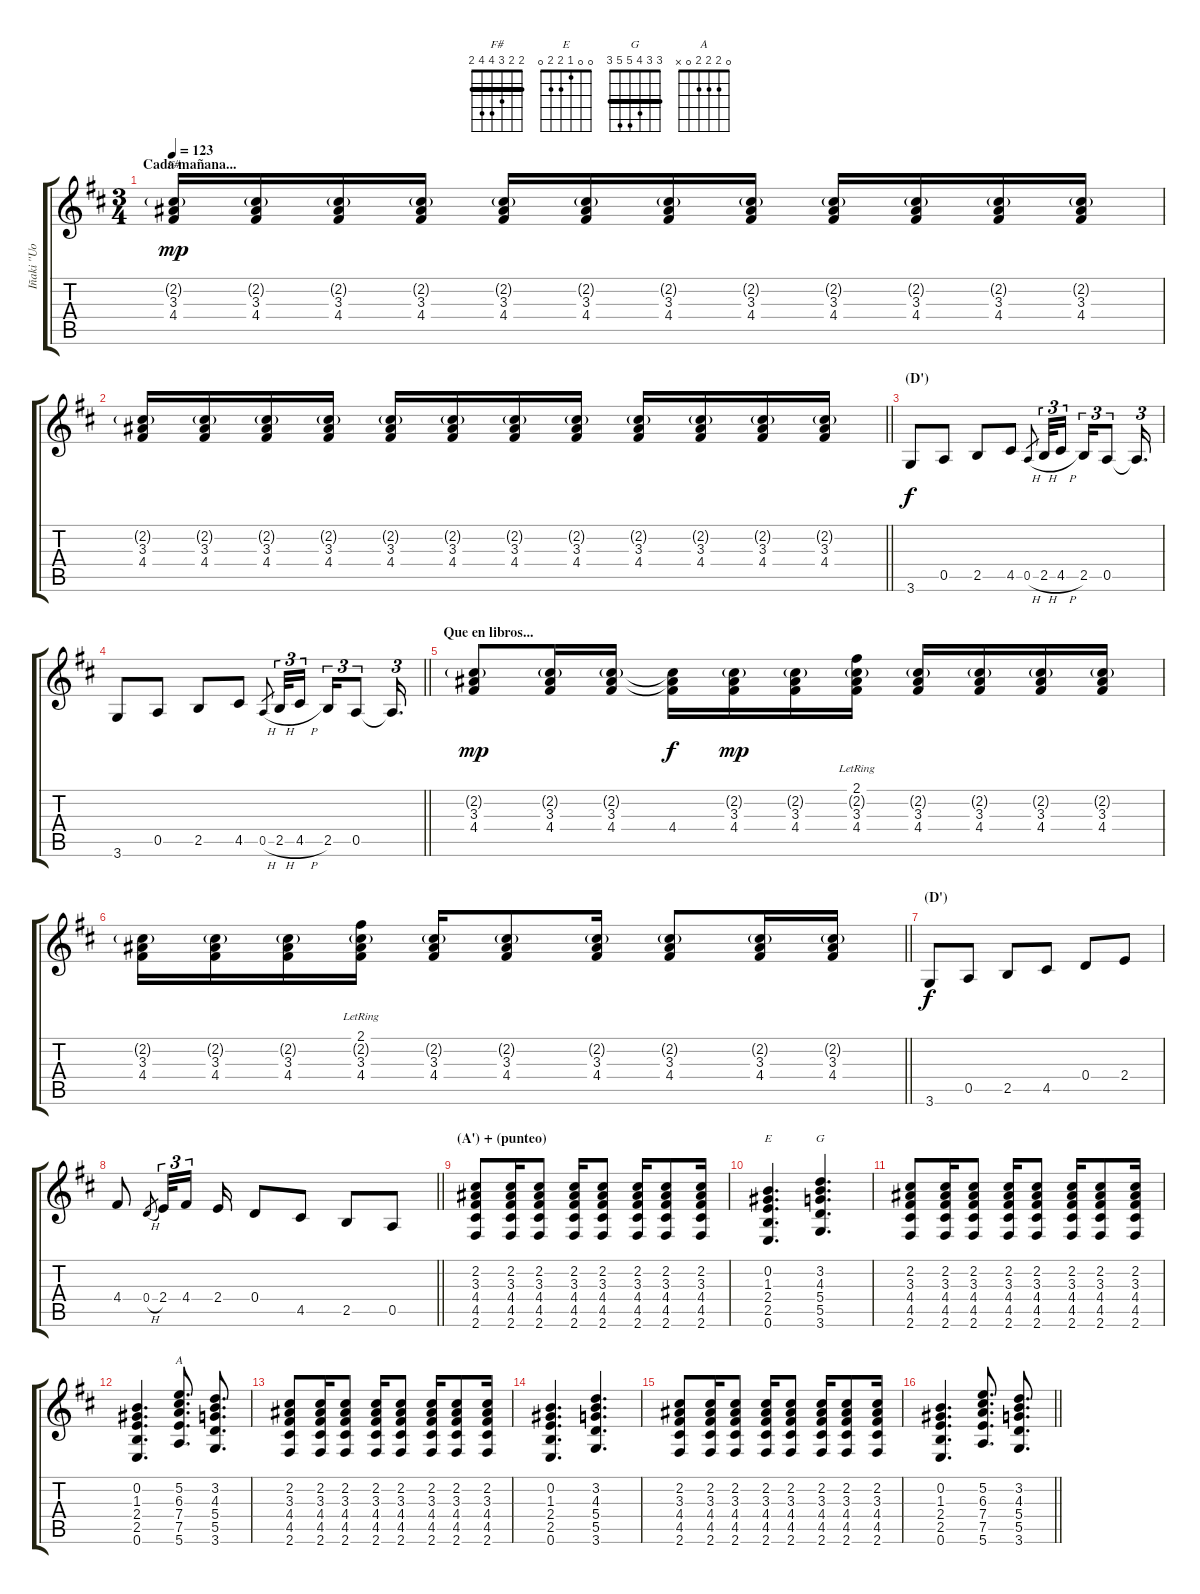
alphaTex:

\track ("Iñaki ''Uoho'' Antón - Guitarra" "Iñaki ''Uo") {instrument distortionguitar}
\staff {score tabs}
\tuning (E4 B3 G3 D3 A2 E2) {hide}
\chord ("F#" 2 2 3 4 4 2) {barre 2}
\chord ("E" 0 0 1 2 2 0)
\chord ("G" 3 3 4 5 5 3) {barre 3}
\chord ("A" 0 2 2 2 0 x)
\ts (3 4)
\section ("" "Cada mañana...")
\tempo 123
\clef g2
\ks bminor
(2.2{g} 3.3 4.4).16{ch "F#" dy mp} (2.2{g} 3.3 4.4).16 (2.2{g} 3.3 4.4).16 (2.2{g} 3.3 4.4).16 (2.2{g} 3.3 4.4).16 (2.2{g} 3.3 4.4).16 (2.2{g} 3.3 4.4).16 (2.2{g} 3.3 4.4).16 (2.2{g} 3.3 4.4).16 (2.2{g} 3.3 4.4).16 (2.2{g} 3.3 4.4).16 (2.2{g} 3.3 4.4).16 |
\barLineRight lightlight
(2.2{g} 3.3 4.4).16 (2.2{g} 3.3 4.4).16 (2.2{g} 3.3 4.4).16 (2.2{g} 3.3 4.4).16 (2.2{g} 3.3 4.4).16 (2.2{g} 3.3 4.4).16 (2.2{g} 3.3 4.4).16 (2.2{g} 3.3 4.4).16 (2.2{g} 3.3 4.4).16 (2.2{g} 3.3 4.4).16 (2.2{g} 3.3 4.4).16 (2.2{g} 3.3 4.4).16 |
\section ("" "(D')")
3.6.8{dy f} 0.5.8 2.5.8 4.5.8 0.5{h}.8{gr} 2.5{h}.32{tu (3 2)} 4.5{h}.16{tu (3 2) beam splitsecondary} 2.5.16{tu (3 2)} 0.5.8{tu (3 2)} 0.5{t}.16{d tu (3 2)} |
\barLineRight lightlight
3.6.8 0.5.8 2.5.8 4.5.8 0.5{h}.8{gr} 2.5{h}.32{tu (3 2)} 4.5{h}.16{tu (3 2) beam splitsecondary} 2.5.16{tu (3 2)} 0.5.8{tu (3 2)} 0.5{t}.16{d tu (3 2)} |
\section ("" "Que en libros...")
(2.2{g} 3.3 4.4).8{dy mp} (2.2{g} 3.3 4.4).16 (2.2{g} 3.3 4.4).16 (2.2{t} 3.3{t} 4.4).16{dy f} (2.2{g} 3.3 4.4).16{dy mp} (2.2{g} 3.3 4.4).16 (2.1{lr} 2.2{g} 3.3 4.4).16 (2.2{g} 3.3 4.4).16 (2.2{g} 3.3 4.4).16 (2.2{g} 3.3 4.4).16 (2.2{g} 3.3 4.4).16 |
\barLineRight lightlight
(2.2{g} 3.3 4.4).16 (2.2{g} 3.3 4.4).16 (2.2{g} 3.3 4.4).16 (2.1{lr} 2.2{g} 3.3 4.4).16 (2.2{g} 3.3 4.4).16 (2.2{g} 3.3 4.4).8 (2.2{g} 3.3 4.4).16 (2.2{g} 3.3 4.4).8 (2.2{g} 3.3 4.4).16 (2.2{g} 3.3 4.4).16 |
\section ("" "(D')")
3.6.8{dy f} 0.5.8 2.5.8 4.5.8 0.4.8 2.4.8 |
\barLineRight lightlight
4.4.8 0.4{h}.8{gr} 2.4.32{tu (3 2)} 4.4.16{tu (3 2) beam splitsecondary} 2.4.16 0.4.8 4.5.8 2.5.8 0.5.8 |
\section ("" "(A') + (punteo)  ")
(2.2 3.3 4.4 4.5 2.6).8 (2.2 3.3 4.4 4.5 2.6).16 (2.2 3.3 4.4 4.5 2.6).8 (2.2 3.3 4.4 4.5 2.6).16 (2.2 3.3 4.4 4.5 2.6).8 (2.2 3.3 4.4 4.5 2.6).16 (2.2 3.3 4.4 4.5 2.6).8 (2.2 3.3 4.4 4.5 2.6).16 |
(0.2 1.3 2.4 2.5 0.6).4{d ch "E"} (3.2 4.3 5.4 5.5 3.6).4{d ch "G"} |
(2.2 3.3 4.4 4.5 2.6).8 (2.2 3.3 4.4 4.5 2.6).16 (2.2 3.3 4.4 4.5 2.6).8 (2.2 3.3 4.4 4.5 2.6).16 (2.2 3.3 4.4 4.5 2.6).8 (2.2 3.3 4.4 4.5 2.6).16 (2.2 3.3 4.4 4.5 2.6).8 (2.2 3.3 4.4 4.5 2.6).16 |
(0.2 1.3 2.4 2.5 0.6).4{d} (5.2 6.3 7.4 7.5 5.6).8{d ch "A"} (3.2 4.3 5.4 5.5 3.6).8{d} |
(2.2 3.3 4.4 4.5 2.6).8 (2.2 3.3 4.4 4.5 2.6).16 (2.2 3.3 4.4 4.5 2.6).8 (2.2 3.3 4.4 4.5 2.6).16 (2.2 3.3 4.4 4.5 2.6).8 (2.2 3.3 4.4 4.5 2.6).16 (2.2 3.3 4.4 4.5 2.6).8 (2.2 3.3 4.4 4.5 2.6).16 |
(0.2 1.3 2.4 2.5 0.6).4{d} (3.2 4.3 5.4 5.5 3.6).4{d} |
(2.2 3.3 4.4 4.5 2.6).8 (2.2 3.3 4.4 4.5 2.6).16 (2.2 3.3 4.4 4.5 2.6).8 (2.2 3.3 4.4 4.5 2.6).16 (2.2 3.3 4.4 4.5 2.6).8 (2.2 3.3 4.4 4.5 2.6).16 (2.2 3.3 4.4 4.5 2.6).8 (2.2 3.3 4.4 4.5 2.6).16 |
\barLineRight lightlight
(0.2 1.3 2.4 2.5 0.6).4{d} (5.2 6.3 7.4 7.5 5.6).8{d} (3.2 4.3 5.4 5.5 3.6).8{d}
